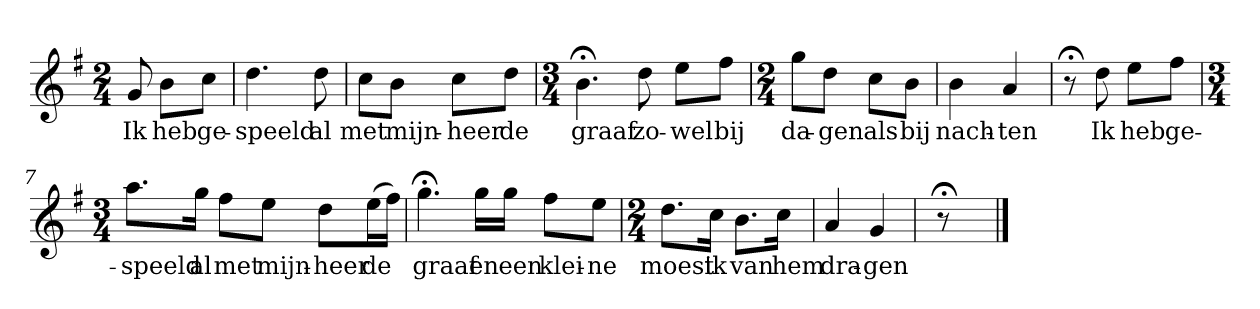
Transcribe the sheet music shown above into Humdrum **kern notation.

**kern	**text
*part1	*part1
*staff1	*staff1
*k[f#]	*
*G:	*
*M2/4	*
*MM120	*
=	=
8g	Ik
8bL	heb
8ccJ	ge-
=1	=1
4.dd	-speeld
8dd	al
=2	=2
8ccL	met
8bJ	mijn-
8ccL	-heer
8ddJ	de
=3	=3
*M3/4	*
4.b;<	graaf
8dd	zo-
8eeL	-wel
8ff#J	bij
=4	=4
*M2/4	*
8ggL	da-
8ddJ	-gen
8ccL	als
8bJ	bij
=5	=5
4b	nach-
4a	-ten
=6	=6
8r;<	.
8dd	Ik
8eeL	heb
8ff#J	ge-
=7	=7
*M3/4	*
8.aaL	-speeld
16ggJk	al
8ff#L	met
8eeJ	mijn-
8ddL	-heer
(16eeL	de
16ff#JJ)	.
=8	=8
4.gg;<	graaf
16ggLL	en
16ggJJ	een
8ff#L	klei-
8eeJ	-ne
=9	=9
*M2/4	*
8.ddL	moest
16ccJk	ik
8.bL	van
16ccJk	hem
=10	=10
4a	dra-
4g	-gen
=11	=11
8r;<	.
==	==
*-	*-
